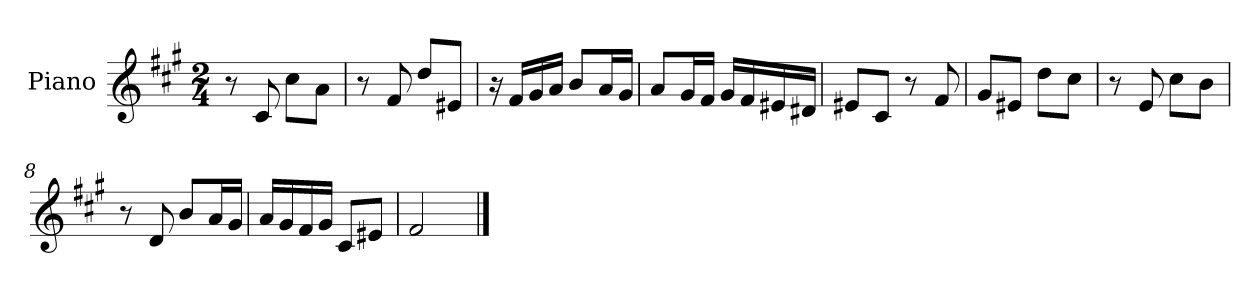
**kern
*part1
*staff1
*I"Piano
*I'Pno
*clefG2
*k[f#c#g#]
*M2/4
=1
8r
8c#/
8cc#\L
8a\J
=2
8r
8f#/
8dd/L
8e#X/J
=3
16r
16f#/LL
16g#/
16a/JJ
8b/L
16a/L
16g#/JJ
=4
8a/L
16g#/L
16f#/JJ
16g#/LL
16f#/
16e#X/
16d#X/JJ
=5
8e#X/L
8c#/J
8r
8f#/
=6
8g#/L
8e#X/J
8dd\L
8cc#\J
=7
8r
8e/
8cc#\L
8b\J
=8
8r
8d/
8b/L
16a/L
16g#/JJ
=9
16a/LL
16g#/
16f#/
16g#/JJ
8c#/L
8e#X/J
=10
2f#/
==
*-
